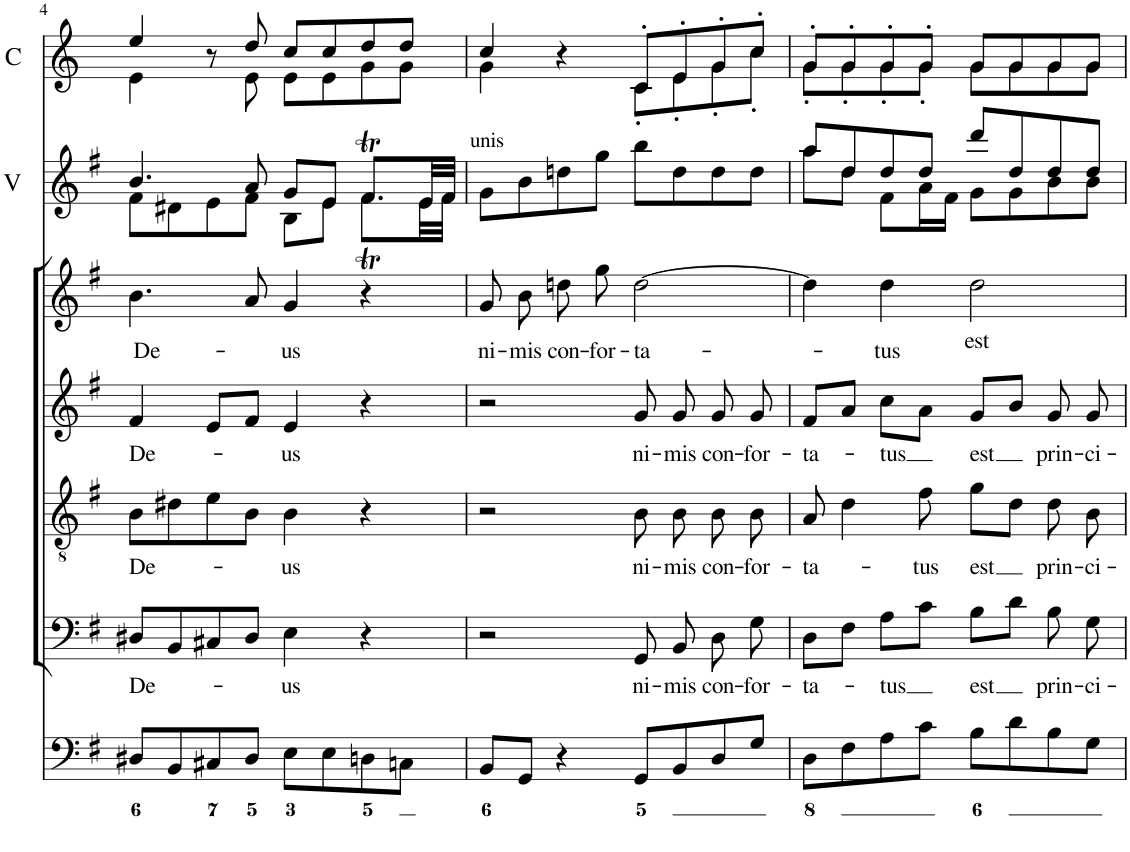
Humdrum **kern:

**kern	**kern	**text	**kern	**text	**kern	**text	**kern	**text	**kern	**kern	**kern	**kern
*part9	*part8	*part8	*part7	*part7	*part6	*part6	*part5	*part5	*part4	*part3	*part2	*part1
*staff9	*staff8	*staff8	*staff7	*staff7	*staff6	*staff6	*staff5	*staff5	*staff4	*staff3	*staff2	*staff1
*I"Organ	*I"Voice	*	*I"Tenor	*	*I"Alto	*	*I"Voice	*	*I"Violin	*I"Violin	*I"2 Violini	*I"Corni in G
*	*	*	*	*	*	*	*	*	*I'Vln.	*I'Vln.	*I'V	*I'C
!!LO:PB:g=z
*clefF4	*clefF4	*	*clefGv2	*	*clefG2	*	*clefG2	*	*clefG2	*clefG2	*clefG2	*clefG2
*	*	*	*	*	*	*	*	*	*	*	*	*Trd3c5
*k[f#]	*k[f#]	*	*k[f#]	*	*k[f#]	*	*k[f#]	*	*k[f#]	*k[f#]	*k[f#]	*k[]
*M4/4	*M4/4	*	*M4/4	*	*M4/4	*	*M4/4	*	*M4/4	*M4/4	*M4/4	*M4/4
*met(c)	*met(c)	*	*met(c)	*	*met(c)	*	*met(c)	*	*met(c)	*met(c)	*met(c)	*met(c)
=4	=4	=4	=4	=4	=4	=4	=4	=4	=4	=4	=4	=4
!	!	!LO:LY:b	!	!LO:LY:b	!	!LO:LY:b	!	!LO:LY:b	!	!	!	!
*	*	*	*	*	*	*	*	*	*	*	*^	*^
8D#X/L	8D#X/L	De-	8B\L	De-	4f#/	De-	4.b\	De-	8f#/L	4.b	4.b/	8f#\L	4ee/	4e\
8BB/	8BB/	.	8d#X\	.	.	.	.	.	8d#X/J	.	.	8d#X\	.	.
8C#X/	8C#X/	.	8e\	.	8e/L	.	.	.	8e/L	.	.	8e\	8r	8ryy
8D#/J	8D#/J	.	8B\J	.	8f#/J	.	8a/	.	8f#/J	8a	8a/	8f#\J	8dd/	8e\
!	!	!LO:LY:b	!	!LO:LY:b	!	!LO:LY:b	!	!LO:LY:b	!	!	!	!	!	!
8E\L	4E\	-us	4B\	-us	4e/	-us	4g/	-us	8B/L	8g/L	8g/L	8B\L	8cc/L	8e\L
8E\	.	.	.	.	.	.	.	.	8e/J	8e/J	8e/J	8e\J	8cc/	8e\
8Dn\	4r	.	4r	.	4r	.	4r	.	8.f#t/L	8.f#t/L	8.f#t/L	8.f#t\L	8dd/	8g\
8Cn\J	.	.	.	.	.	.	.	.	.	.	.	.	8dd/J	8g\J
.	.	.	.	.	.	.	.	.	32e/LL	32e/LL	32e/LL	32e\LL	.	.
.	.	.	.	.	.	.	.	.	32f#/JJJ	32f#/JJJ	32f#/JJJ	32f#\JJJ	.	.
=5	=5	=5	=5	=5	=5	=5	=5	=5	=5	=5	=5	=5	=5	=5
!	!	!	!	!	!	!	!	!	!	!	!LO:TX:a:t=unis	!	!	!
!	!	!	!	!	!	!	!	!	!	!LO:TX:a:t=unis	!	!	!	!
!	!	!	!	!	!	!	!	!	!LO:TX:a:t=unis	!	!	!	!	!
!	!	!	!	!	!	!	!	!LO:LY:b	!	!	!	!	!	!
*	*	*	*	*	*	*	*	*	*	*	*v	*v	*	*
8BB/L	2r	.	2r	.	2r	.	8g/L	ni-	8g/L	8g/L	8g\L	4cc/	4g\
!	!	!	!	!	!	!	!	!LO:LY:b	!	!	!	!	!
8GG/J	.	.	.	.	.	.	8b/J	-mis	8b/J	8b/J	8b\	.	.
!	!	!	!	!	!	!	!	!LO:LY:b	!	!	!	!	!
4r	.	.	.	.	.	.	8ddn\L	con-	8ddn\L	8ddn\L	8ddn\	4r	4ryy
!	!	!	!	!	!	!	!	!LO:LY:b	!	!	!	!	!
.	.	.	.	.	.	.	8gg\J	-for-	8gg\J	8gg\J	8gg\J	.	.
!	!	!LO:LY:b	!	!LO:LY:b	!	!LO:LY:b	!	!LO:LY:b	!	!	!	!	!
8GG/L	8GG/	ni-	8B\	ni-	8g/	ni-	[2dd\	-ta-	8bb\L	8bb\L	8bb\L	8c'/L	8c'\L
!	!	!LO:LY:b	!	!LO:LY:b	!	!LO:LY:b	!	!	!	!	!	!	!
8BB/	8BB/	-mis	8B\	-mis	8g/	-mis	.	.	8dd\J	8dd\J	8dd\	8e'/	8e'\
!	!	!LO:LY:b	!	!LO:LY:b	!	!LO:LY:b	!	!	!	!	!	!	!
8D/	8D\	con-	8B\	con-	8g/	con-	.	.	8dd\L	8dd\L	8dd\	8g'/	8g'\
!	!	!LO:LY:b	!	!LO:LY:b	!	!LO:LY:b	!	!	!	!	!	!	!
8G/J	8G\	-for-	8B\	-for-	8g/	-for-	.	.	8dd\J	8dd\J	8dd\J	8cc'/J	8cc'\J
=6	=6	=6	=6	=6	=6	=6	=6	=6	=6	=6	=6	=6	=6
!	!	!LO:LY:b	!	!LO:LY:b	!	!LO:LY:b	!	!	!	!	!	!	!
*	*	*	*	*	*	*	*	*	*	*	*^	*	*
8D\L	8D\L	-ta-	8A/	-ta-	8f#/L	-ta-	4dd\]	.	8aa\L	8aa\L	8aa/L	8aa\L	8g'/L	8g'\L
8F#\	8F#\J	.	4d\	.	8a/J	.	.	.	8dd\J	8dd\J	8dd/	8dd\J	8g'/	8g'\
!	!	!LO:LY:b	!	!	!	!LO:LY:b	!	!LO:LY:b	!	!	!	!	!	!
8A\	8A\L	-tus	.	.	8cc\L	-tus	4dd\	-tus	8f#/L	8dd\L	8dd/	8f#\L	8g'/	8g'\
!	!	!	!	!LO:LY:b	!	!	!	!	!	!	!	!	!	!
8c\J	8c\J	.	8f#\	-tus	8a\J	.	.	.	16a/L	8dd\J	8dd/J	16a\L	8g'/J	8g'\J
.	.	.	.	.	.	.	.	.	16f#/JJ	.	.	16f#\JJ	.	.
!	!	!LO:LY:b	!	!LO:LY:b	!	!LO:LY:b	!	!LO:LY:b	!	!	!	!	!	!
8B\L	8B\L	est	8g\L	est	8g/L	est	2dd\	est	8g/L	8ddd\L	8ddd/L	8g\L	8g/L	8g\L
8d\	8d\J	.	8d\J	.	8b/J	.	.	.	8g/J	8dd\J	8dd/	8g\	8g/	8g\
!	!	!LO:LY:b	!	!LO:LY:b	!	!LO:LY:b	!	!	!	!	!	!	!	!
8B\	8B\	prin-	8d\	prin-	8g/	prin-	.	.	8b\L	8dd\L	8dd/	8b\	8g/	8g\
!	!	!LO:LY:b	!	!LO:LY:b	!	!LO:LY:b	!	!	!	!	!	!	!	!
8G\J	8G\	-ci-	8B\	-ci-	8g/	-ci-	.	.	8b\J	8dd\J	8dd/J	8b\J	8g/J	8g\J
*	*	*	*	*	*	*	*	*	*	*	*v	*v	*	*
*	*	*	*	*	*	*	*	*	*	*	*	*v	*v
=	=	=	=	=	=	=	=	=	=	=	=	=
*-	*-	*-	*-	*-	*-	*-	*-	*-	*-	*-	*-	*-
